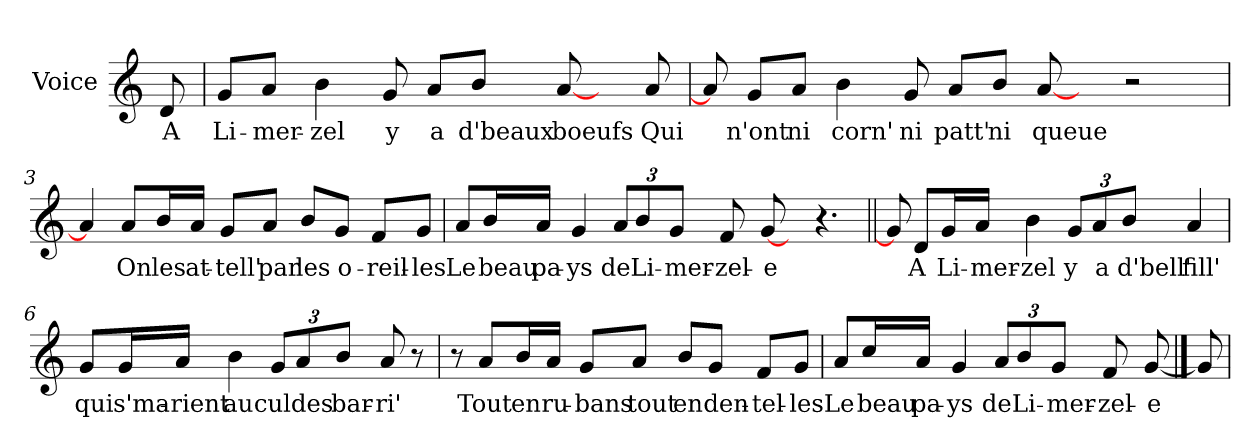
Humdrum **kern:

**kern	**text
*part1	*part1
*staff1	*staff1
*I"Voice	*
*I'V	*
*clefG2	*
*k[]	*
*C:	*
=	=
8d/	A
=1	=1
8g/L	Li-
8a/J	-mer-
4b\	-zel
8g/	y
8a/L	a
8b/J	d'beaux
[8a/	boeufs
8ryy	.
8a/	Qui
=2	=2
8a/]	.
8g/L	n'ont
8a/J	ni
4b\	corn'
8g/	ni
8a/L	patt'
8b/J	ni
[8a/	queue
8ryy	.
2r	.
!!LO:LB:g=z
=3	=3
*MM95	*
4a/]	.
8a/L	On
16b/L	les
16a/JJ	at-
8g/L	-tell'
8a/J	par
8b/L	les
8g/J	o-
8f/L	-reil-
8g/J	-les
=4	=4
8a/L	Le
16b/L	beau
16a/JJ	pa-
4g/	-ys
12a/L	de
12b/	Li-
12g/J	-mer-
8f/	-zel-
[8g/	-e
8ryy	.
4.r	.
!!LO:LB:g=z
=5||	=5||
8g/]	.
8d/L	A
16g/L	Li-
16a/JJ	-mer-
4b\	-zel
12g/L	y
12a/	a
12b/J	d'bell'
4a/	fill'
=6	=6
8g/L	qui
16g/L	s'ma-
16a/JJ	-rient
4b\	au
12g/L	cul
12a/	des
12b/J	bar-
8a/	-ri'
8r	.
!!LO:LB:g=z
=7	=7
8r	.
8a/L	Tout
16b/L	en
16a/JJ	ru-
8g/L	-bans
8a/J	tout
8b/L	en
8g/J	den-
8f/L	-tel-
8g/J	-les
=8	=8
8a/L	Le
16cc/L	beau
16a/JJ	pa-
4g/	-ys
12a/L	de
12b/	Li-
12g/J	-mer-
8f/	-zel-
[8g/	-e
==9	==9
8g/]	.
=	=
*-	*-
